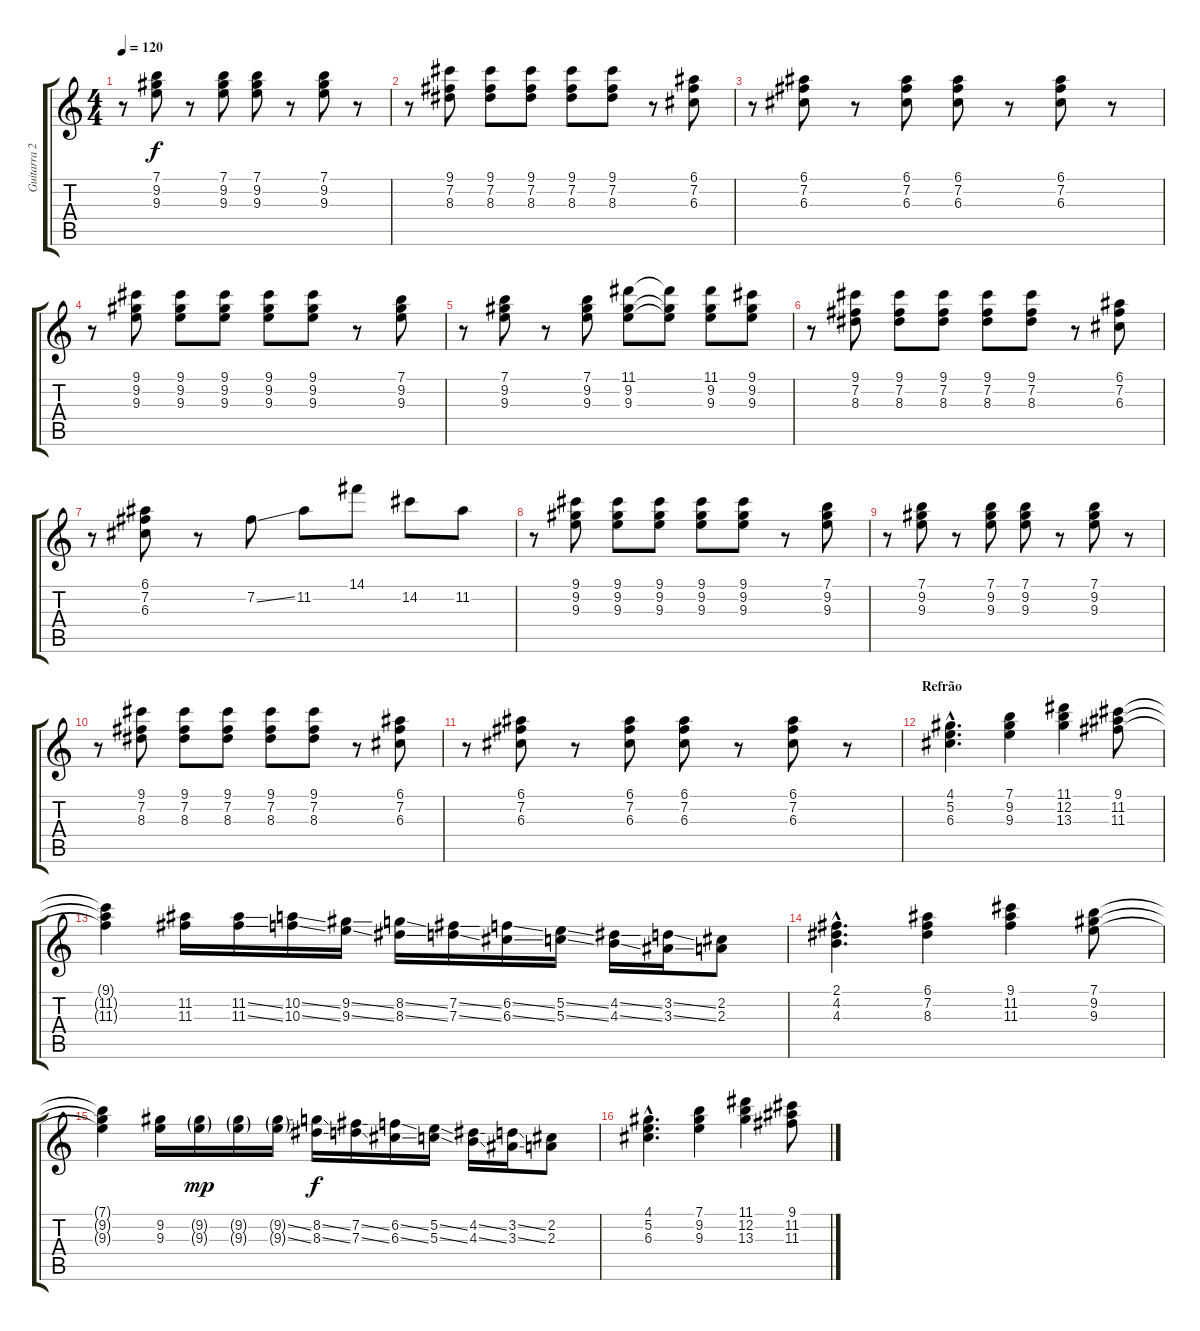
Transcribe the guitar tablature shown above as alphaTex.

\track ("Guitarra 2" "Guitarra 2") {instrument overdrivenguitar}
\staff {score tabs}
\tuning (E4 B3 G3 D3 A2 E2) {hide}
\ts (4 4)
\tempo 120
\clef g2
\ks c
r.8{dy f} (7.1 9.2 9.3).8 r.8 (7.1 9.2 9.3).8 (7.1 9.2 9.3).8 r.8 (7.1 9.2 9.3).8 r.8 |
r.8 (9.1 7.2 8.3).8 (9.1 7.2 8.3).8 (9.1 7.2 8.3).8 (9.1 7.2 8.3).8 (9.1 7.2 8.3).8 r.8 (6.1 7.2 6.3).8 |
r.8 (6.1 7.2 6.3).8 r.8 (6.1 7.2 6.3).8 (6.1 7.2 6.3).8 r.8 (6.1 7.2 6.3).8 r.8 |
r.8 (9.1 9.2 9.3).8 (9.1 9.2 9.3).8 (9.1 9.2 9.3).8 (9.1 9.2 9.3).8 (9.1 9.2 9.3).8 r.8 (7.1 9.2 9.3).8 |
r.8 (7.1 9.2 9.3).8 r.8 (7.1 9.2 9.3).8 (11.1 9.2 9.3).8 (11.1{t} 9.2{t} 9.3{t}).8 (11.1 9.2 9.3).8 (9.1 9.2 9.3).8 |
r.8 (9.1 7.2 8.3).8 (9.1 7.2 8.3).8 (9.1 7.2 8.3).8 (9.1 7.2 8.3).8 (9.1 7.2 8.3).8 r.8 (6.1 7.2 6.3).8 |
r.8 (6.1 7.2 6.3).8 r.8 7.2{ss}.8 11.2.8 14.1.8 14.2.8 11.2.8 |
r.8 (9.1 9.2 9.3).8 (9.1 9.2 9.3).8 (9.1 9.2 9.3).8 (9.1 9.2 9.3).8 (9.1 9.2 9.3).8 r.8 (7.1 9.2 9.3).8 |
r.8 (7.1 9.2 9.3).8 r.8 (7.1 9.2 9.3).8 (7.1 9.2 9.3).8 r.8 (7.1 9.2 9.3).8 r.8 |
r.8 (9.1 7.2 8.3).8 (9.1 7.2 8.3).8 (9.1 7.2 8.3).8 (9.1 7.2 8.3).8 (9.1 7.2 8.3).8 r.8 (6.1 7.2 6.3).8 |
r.8 (6.1 7.2 6.3).8 r.8 (6.1 7.2 6.3).8 (6.1 7.2 6.3).8 r.8 (6.1 7.2 6.3).8 r.8 |
\section ("" "Refrão")
(4.1{hac} 5.2{hac} 6.3{hac}).4{d} (7.1 9.2 9.3).4 (11.1 12.2 13.3).4 (9.1 11.2 11.3).8 |
(9.1{t} 11.2{t} 11.3{t}).4 (11.2 11.3).16 (11.2{ss} 11.3{ss}).16 (10.2{ss} 10.3{ss}).16 (9.2{ss} 9.3{ss}).16 (8.2{ss} 8.3{ss}).16 (7.2{ss} 7.3{ss}).16 (6.2{ss} 6.3{ss}).16 (5.2{ss} 5.3{ss}).16 (4.2{ss} 4.3{ss}).16 (3.2{ss} 3.3{ss}).16 (2.2 2.3).8 |
(2.1{hac} 4.2{hac} 4.3{hac}).4{d} (6.1 7.2 8.3).4 (9.1 11.2 11.3).4 (7.1 9.2 9.3).8 |
(7.1{t} 9.2{t} 9.3{t}).4 (9.2 9.3).16 (9.2{g} 9.3{g}).16{dy mp} (9.2{g} 9.3{g}).16 (9.2{ss g} 9.3{ss g}).16 (8.2{ss} 8.3{ss}).16{dy f} (7.2{ss} 7.3{ss}).16 (6.2{ss} 6.3{ss}).16 (5.2{ss} 5.3{ss}).16 (4.2{ss} 4.3{ss}).16 (3.2{ss} 3.3{ss}).16 (2.2 2.3).8 |
(4.1{hac} 5.2{hac} 6.3{hac}).4{d} (7.1 9.2 9.3).4 (11.1 12.2 13.3).4 (9.1 11.2 11.3).8
